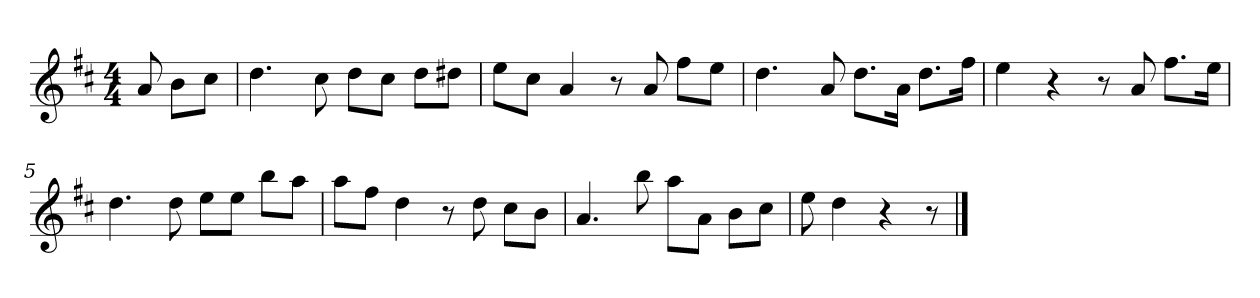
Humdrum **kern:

**kern
*part1
*staff1
*clefG2
*k[f#c#]
*D:
*M4/4
*MM120
=
8a
8b\L
8cc#\J
=1
4.dd
8cc#
8dd\L
8cc#\J
8dd\L
8dd#X\J
=2
8ee\L
8cc#\J
4a
8r
8a
8ff#\L
8ee\J
=3
4.dd
8a
8.dd\L
16a\Jk
8.dd\L
16ff#\Jk
=4
4ee
4r
8r
8a
8.ff#\L
16ee\Jk
=5
4.dd
8dd
8ee\L
8ee\J
8bb\L
8aa\J
=6
8aa\L
8ff#\J
4dd
8r
8dd
8cc#\L
8b\J
=7
4.a
8bb
8aa\L
8a\J
8b\L
8cc#\J
=8
8ee
4dd
4r
8r
==
*-
